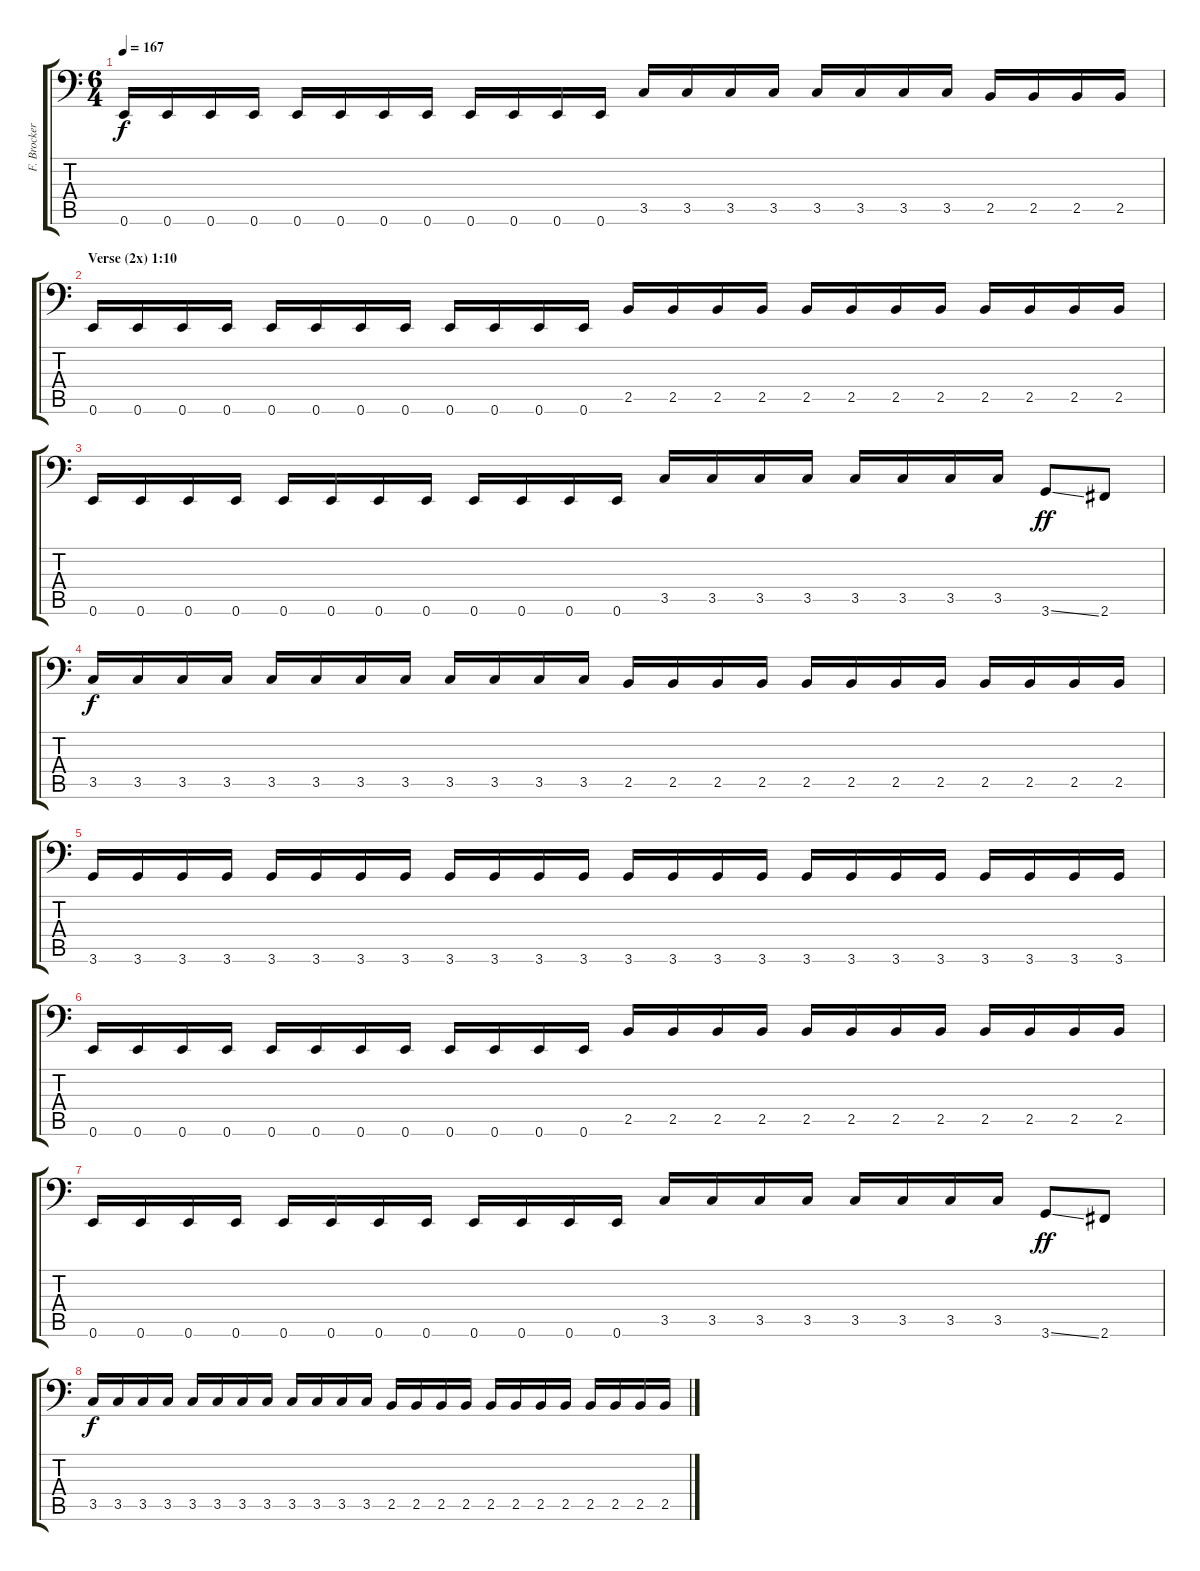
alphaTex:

\track ("F. Brockert (double)" "F. Brocker") {instrument electricbasspick}
\staff {score tabs}
\tuning (E3 B2 G2 D2 A1 E1) {hide}
\ts (6 4)
\tempo 167
\clef f4
\ks c
0.6.16{dy f} 0.6.16 0.6.16 0.6.16 0.6.16 0.6.16 0.6.16 0.6.16 0.6.16 0.6.16 0.6.16 0.6.16 3.5.16 3.5.16 3.5.16 3.5.16 3.5.16 3.5.16 3.5.16 3.5.16 2.5.16 2.5.16 2.5.16 2.5.16 |
\section ("" "Verse (2x) 1:10")
0.6.16 0.6.16 0.6.16 0.6.16 0.6.16 0.6.16 0.6.16 0.6.16 0.6.16 0.6.16 0.6.16 0.6.16 2.5.16 2.5.16 2.5.16 2.5.16 2.5.16 2.5.16 2.5.16 2.5.16 2.5.16 2.5.16 2.5.16 2.5.16 |
0.6.16 0.6.16 0.6.16 0.6.16 0.6.16 0.6.16 0.6.16 0.6.16 0.6.16 0.6.16 0.6.16 0.6.16 3.5.16 3.5.16 3.5.16 3.5.16 3.5.16 3.5.16 3.5.16 3.5.16 3.6{ss}.8{dy ff} 2.6.8 |
3.5.16{dy f} 3.5.16 3.5.16 3.5.16 3.5.16 3.5.16 3.5.16 3.5.16 3.5.16 3.5.16 3.5.16 3.5.16 2.5.16 2.5.16 2.5.16 2.5.16 2.5.16 2.5.16 2.5.16 2.5.16 2.5.16 2.5.16 2.5.16 2.5.16 |
3.6.16 3.6.16 3.6.16 3.6.16 3.6.16 3.6.16 3.6.16 3.6.16 3.6.16 3.6.16 3.6.16 3.6.16 3.6.16 3.6.16 3.6.16 3.6.16 3.6.16 3.6.16 3.6.16 3.6.16 3.6.16 3.6.16 3.6.16 3.6.16 |
0.6.16 0.6.16 0.6.16 0.6.16 0.6.16 0.6.16 0.6.16 0.6.16 0.6.16 0.6.16 0.6.16 0.6.16 2.5.16 2.5.16 2.5.16 2.5.16 2.5.16 2.5.16 2.5.16 2.5.16 2.5.16 2.5.16 2.5.16 2.5.16 |
0.6.16 0.6.16 0.6.16 0.6.16 0.6.16 0.6.16 0.6.16 0.6.16 0.6.16 0.6.16 0.6.16 0.6.16 3.5.16 3.5.16 3.5.16 3.5.16 3.5.16 3.5.16 3.5.16 3.5.16 3.6{ss}.8{dy ff} 2.6.8 |
3.5.16{dy f} 3.5.16 3.5.16 3.5.16 3.5.16 3.5.16 3.5.16 3.5.16 3.5.16 3.5.16 3.5.16 3.5.16 2.5.16 2.5.16 2.5.16 2.5.16 2.5.16 2.5.16 2.5.16 2.5.16 2.5.16 2.5.16 2.5.16 2.5.16
